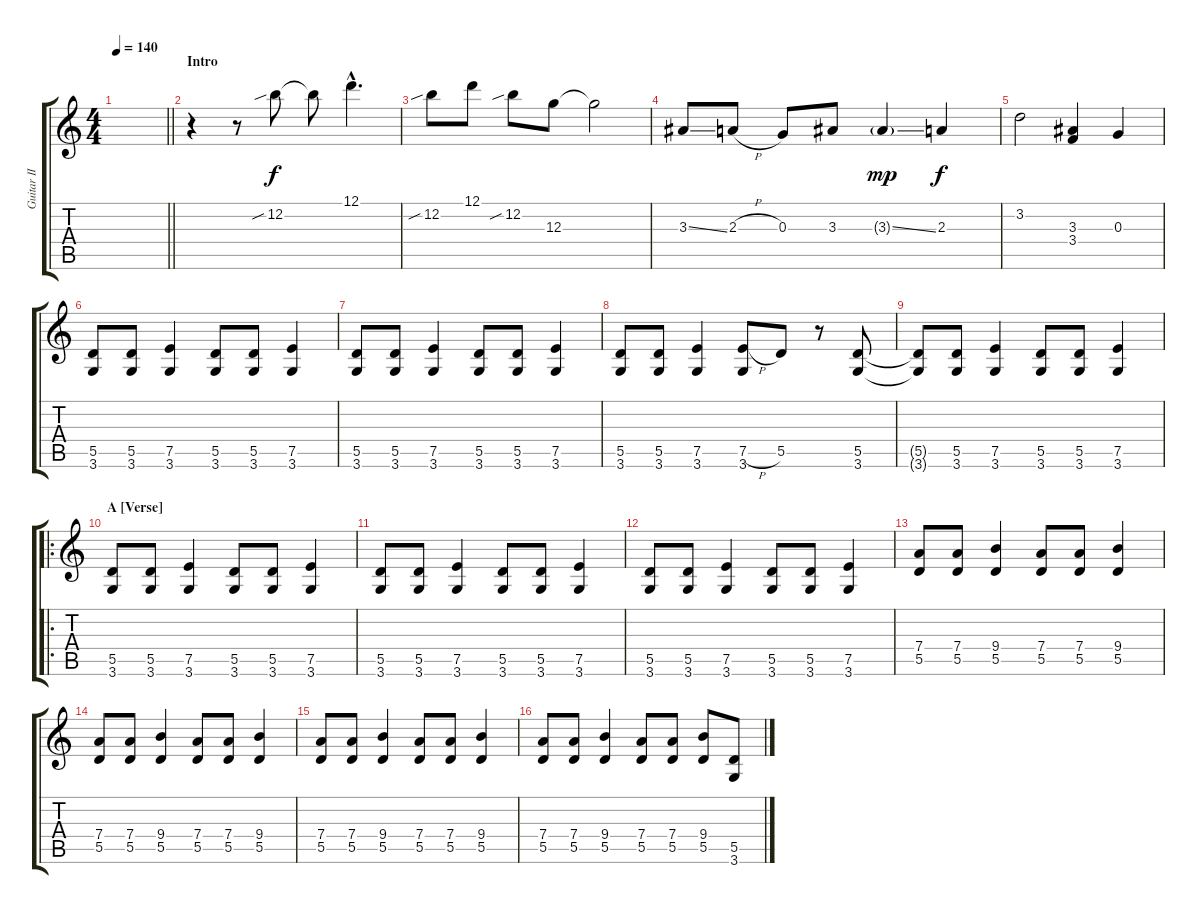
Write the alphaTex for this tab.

\track ("Guitar II" "Guitar II") {instrument electricguitarclean}
\staff {score tabs}
\tuning (D4 B3 G3 D3 A2 E2) {hide}
\ts (4 4)
\tempo 140
\clef g2
\barLineRight lightlight
\ks c
|
\section ("" "Intro")
r.4 r.8 12.2{sib}.8 12.2{t}.8 12.1{hac}.4{d} |
12.2{sib}.8 12.1.8 12.2{sib}.8 12.3.8 12.3{t}.2 |
3.3{ss}.8 2.3{h}.8 0.3.8 3.3.8 3.3{ss g}.4{dy mp} 2.3.4{dy f} |
3.2.2 (3.3 3.4).4 0.3.4 |
(5.5 3.6).8{instrument electricguitarclean} (5.5 3.6).8 (7.5 3.6).4 (5.5 3.6).8 (5.5 3.6).8 (7.5 3.6).4 |
(5.5 3.6).8 (5.5 3.6).8 (7.5 3.6).4 (5.5 3.6).8 (5.5 3.6).8 (7.5 3.6).4 |
(5.5 3.6).8 (5.5 3.6).8 (7.5 3.6).4 (7.5{h} 3.6).8 5.5.8 r.8 (5.5 3.6).8 |
(5.5{t} 3.6{t}).8 (5.5 3.6).8 (7.5 3.6).4 (5.5 3.6).8 (5.5 3.6).8 (7.5 3.6).4 |
\ro
\section ("" "A [Verse]")
(5.5 3.6).8{instrument electricguitarclean} (5.5 3.6).8 (7.5 3.6).4 (5.5 3.6).8 (5.5 3.6).8 (7.5 3.6).4 |
(5.5 3.6).8 (5.5 3.6).8 (7.5 3.6).4 (5.5 3.6).8 (5.5 3.6).8 (7.5 3.6).4 |
(5.5 3.6).8 (5.5 3.6).8 (7.5 3.6).4 (5.5 3.6).8 (5.5 3.6).8 (7.5 3.6).4 |
(7.4 5.5).8 (7.4 5.5).8 (9.4 5.5).4 (7.4 5.5).8 (7.4 5.5).8 (9.4 5.5).4 |
(7.4 5.5).8 (7.4 5.5).8 (9.4 5.5).4 (7.4 5.5).8 (7.4 5.5).8 (9.4 5.5).4 |
(7.4 5.5).8 (7.4 5.5).8 (9.4 5.5).4 (7.4 5.5).8 (7.4 5.5).8 (9.4 5.5).4 |
(7.4 5.5).8 (7.4 5.5).8 (9.4 5.5).4 (7.4 5.5).8 (7.4 5.5).8 (9.4 5.5).8 (5.5 3.6).8
